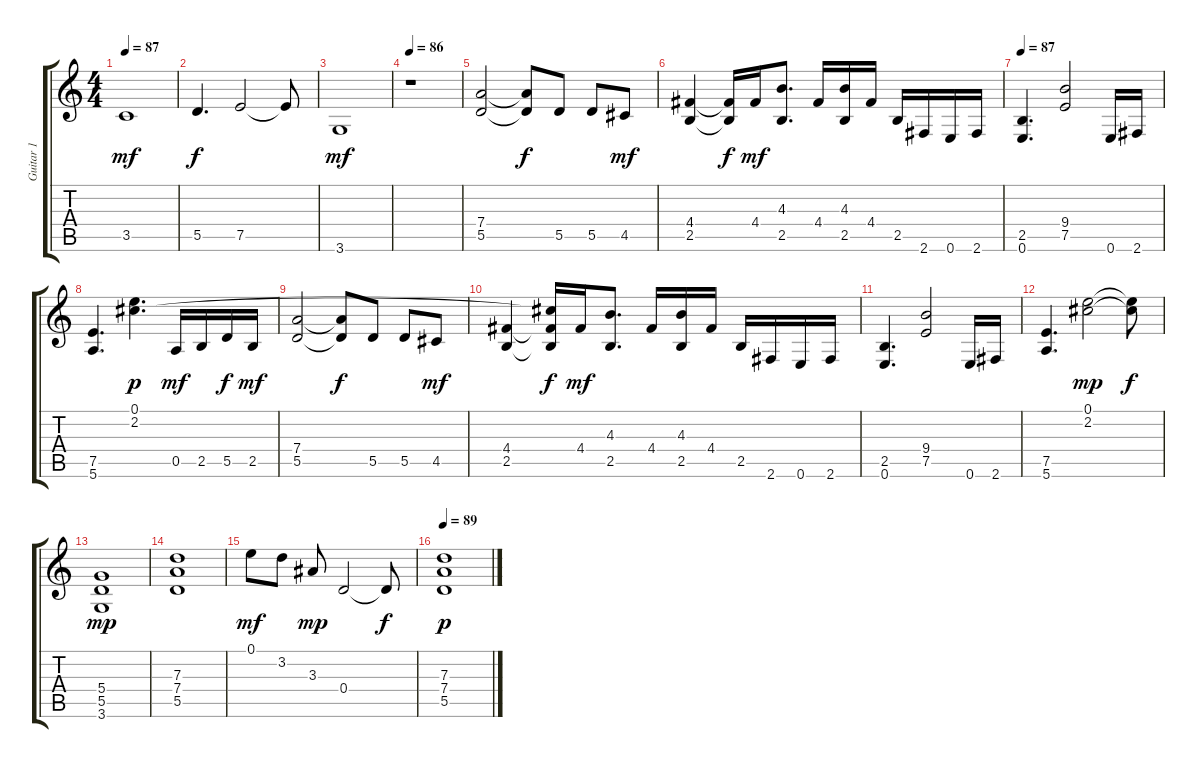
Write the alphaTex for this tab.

\track ("Guitar 1" "Guitar 1") {instrument overdrivenguitar}
\staff {score tabs}
\tuning (E4 B3 G3 D3 A2 E2) {hide}
\ts (4 4)
\tempo 87
\clef g2
\ks c
3.5.1{dy mf} |
5.5.4{d dy f} 7.5.2 7.5{t}.8 |
3.6.1{dy mf} |
\tempo 86
r.1 |
(7.4 5.5).2 (7.4{t} 5.5{t}).8{dy f} 5.5.8 5.5.8 4.5.8{dy mf} |
(4.4 2.5).4 (4.4{t} 2.5{t}).16{dy f} 4.4.16{dy mf} (4.3 2.5).8{d} 4.4.16 (4.3 2.5).16 4.4.16 2.5.16 2.6.16 0.6.16 2.6.16 |
\tempo 87
(2.5 0.6).4{d} (9.4 7.5).2 0.6.16 2.6.16 |
(7.5 5.6).4{d} (0.1 2.2).4{d dy p} 0.5.16{dy mf} 2.5.16 5.5.16{dy f} 2.5.16{dy mf} |
(7.4 5.5).2 (7.4{t} 5.5{t}).8{dy f} 5.5.8 5.5.8 4.5.8{dy mf} |
(4.4 2.5).4 (2.2{t} 4.4{t} 2.5{t}).16{dy f} 4.4.16{dy mf} (4.3 2.5).8{d} 4.4.16 (4.3 2.5).16 4.4.16 2.5.16 2.6.16 0.6.16 2.6.16 |
(2.5 0.6).4{d} (9.4 7.5).2 0.6.16 2.6.16 |
(7.5 5.6).4{d} (0.1 2.2).2{dy mp} (0.1{t} 2.2{t}).8{dy f} |
(5.4 5.5 3.6).1{dy mp} |
(7.3 7.4 5.5).1 |
0.1.8{dy mf} 3.2.8 3.3.8{dy mp} 0.4.2 0.4{t}.8{dy f} |
\tempo 89
(7.3 7.4 5.5).1{dy p}
